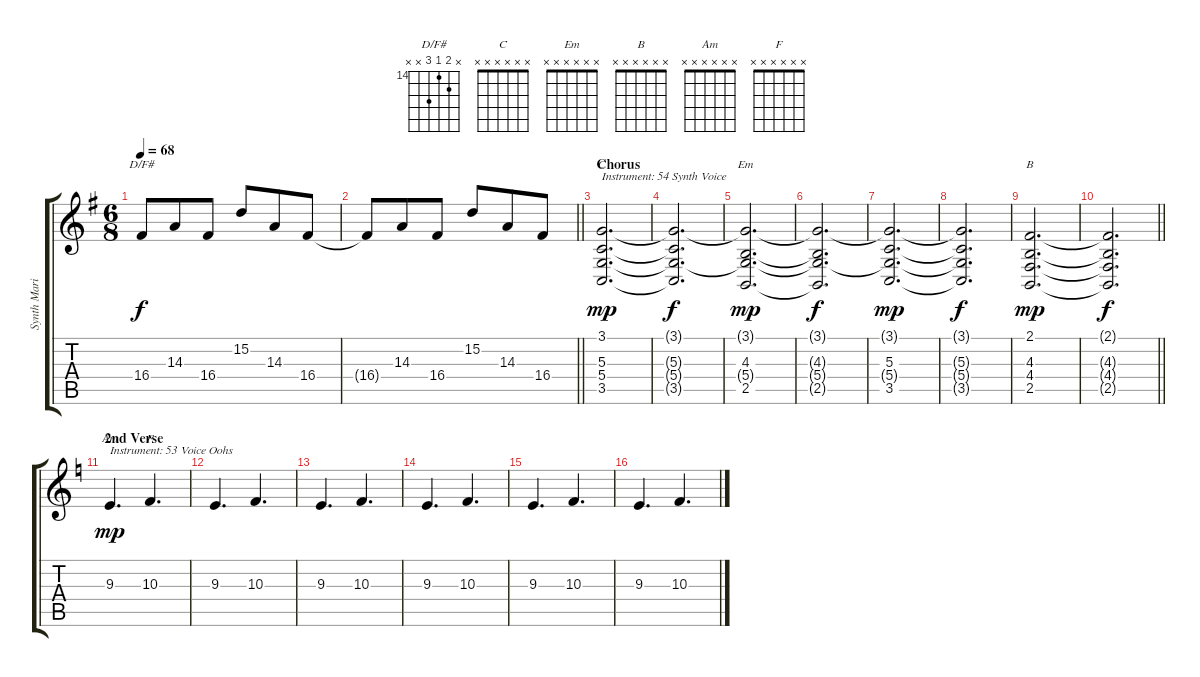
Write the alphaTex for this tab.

\track ("Synth Marimba and Choir" "Synth Mari") {instrument marimba}
\staff {score tabs}
\tuning (E4 B3 G3 D3 A2 E2) {hide}
\chord ("D/F#" x 15 14 16 x x) {firstfret 14}
\chord ("C" x x x x x x)
\chord ("Em" x x x x x x)
\chord ("B" x x x x x x)
\chord ("Am" x x x x x x)
\chord ("F" x x x x x x)
\ts (6 8)
\tempo 68
\clef g2
\ks eminor
16.4.8{ch "D/F#" dy f} 14.3.8 16.4.8 15.2.8 14.3.8 16.4.8 |
\barLineRight lightlight
16.4{t}.8 14.3.8 16.4.8 15.2.8 14.3.8 16.4.8 |
\section ("" "Chorus")
(3.1 5.3 5.4 3.5).2{d ch "C" txt "Instrument: 54 Synth Voice" dy mp volume 10 instrument synthvoice} |
(3.1{t} 5.3{t} 5.4{t} 3.5{t}).2{d dy f} |
(3.1{t} 4.3 5.4{t} 2.5).2{d ch "Em" dy mp} |
(3.1{t} 4.3{t} 5.4{t} 2.5{t}).2{d dy f} |
(3.1{t} 5.3 5.4{t} 3.5).2{d dy mp} |
(3.1{t} 5.3{t} 5.4{t} 3.5{t}).2{d dy f} |
(2.1 4.3 4.4 2.5).2{d ch "B" dy mp} |
\barLineRight lightlight
(2.1{t} 4.3{t} 4.4{t} 2.5{t}).2{d dy f} |
\section ("" "2nd Verse")
\ks aminor
9.3.4{d ch "Am" txt "Instrument: 53 Voice Oohs" dy mp volume 6 instrument voiceoohs} 10.3.4{d ch "F"} |
9.3.4{d} 10.3.4{d} |
9.3.4{d} 10.3.4{d} |
9.3.4{d} 10.3.4{d} |
9.3.4{d} 10.3.4{d} |
9.3.4{d} 10.3.4{d}
